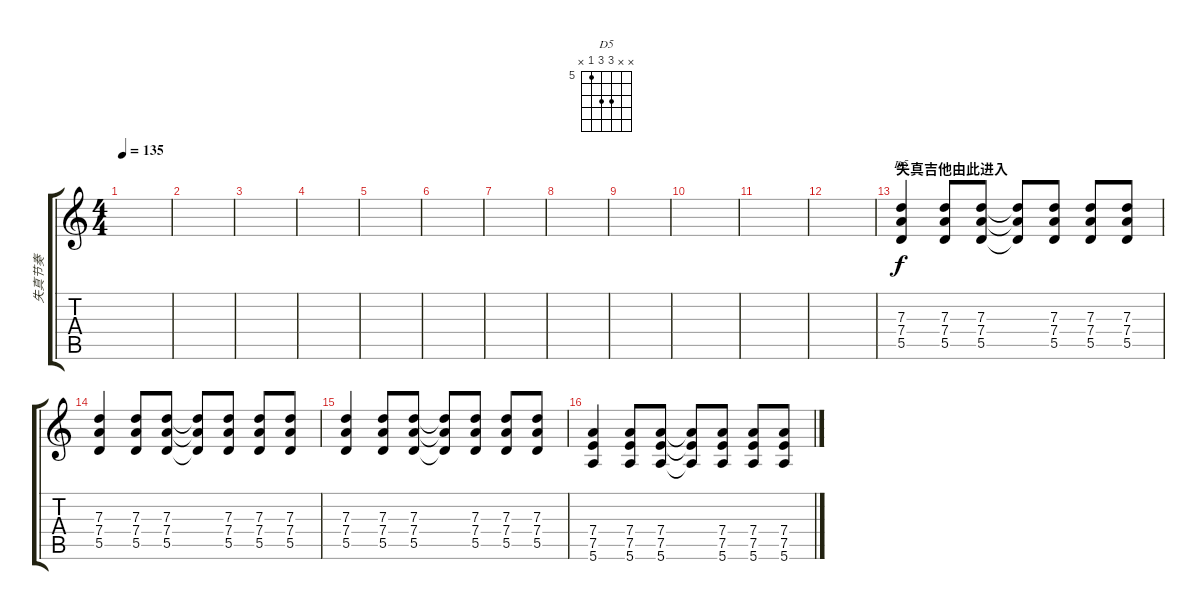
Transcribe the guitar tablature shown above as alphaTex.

\track ("失真节奏" "失真节奏") {instrument overdrivenguitar}
\staff {score tabs}
\tuning (E4 B3 G3 D3 A2 E2) {hide}
\chord ("D5" x x 7 7 5 x) {firstfret 5}
\ts (4 4)
\tempo 135
\clef g2
\ks c
|
|
|
|
|
|
|
|
|
|
|
|
\section ("" "失真吉他由此进入")
(7.3 7.4 5.5).4{ch "D5"} (7.3 7.4 5.5).8 (7.3 7.4 5.5).8 (7.3{t} 7.4{t} 5.5{t}).8 (7.3 7.4 5.5).8 (7.3 7.4 5.5).8 (7.3 7.4 5.5).8 |
(7.3 7.4 5.5).4 (7.3 7.4 5.5).8 (7.3 7.4 5.5).8 (7.3{t} 7.4{t} 5.5{t}).8 (7.3 7.4 5.5).8 (7.3 7.4 5.5).8 (7.3 7.4 5.5).8 |
(7.3 7.4 5.5).4 (7.3 7.4 5.5).8 (7.3 7.4 5.5).8 (7.3{t} 7.4{t} 5.5{t}).8 (7.3 7.4 5.5).8 (7.3 7.4 5.5).8 (7.3 7.4 5.5).8 |
(7.4 7.5 5.6).4 (7.4 7.5 5.6).8 (7.4 7.5 5.6).8 (7.4{t} 7.5{t} 5.6{t}).8 (7.4 7.5 5.6).8 (7.4 7.5 5.6).8 (7.4 7.5 5.6).8
